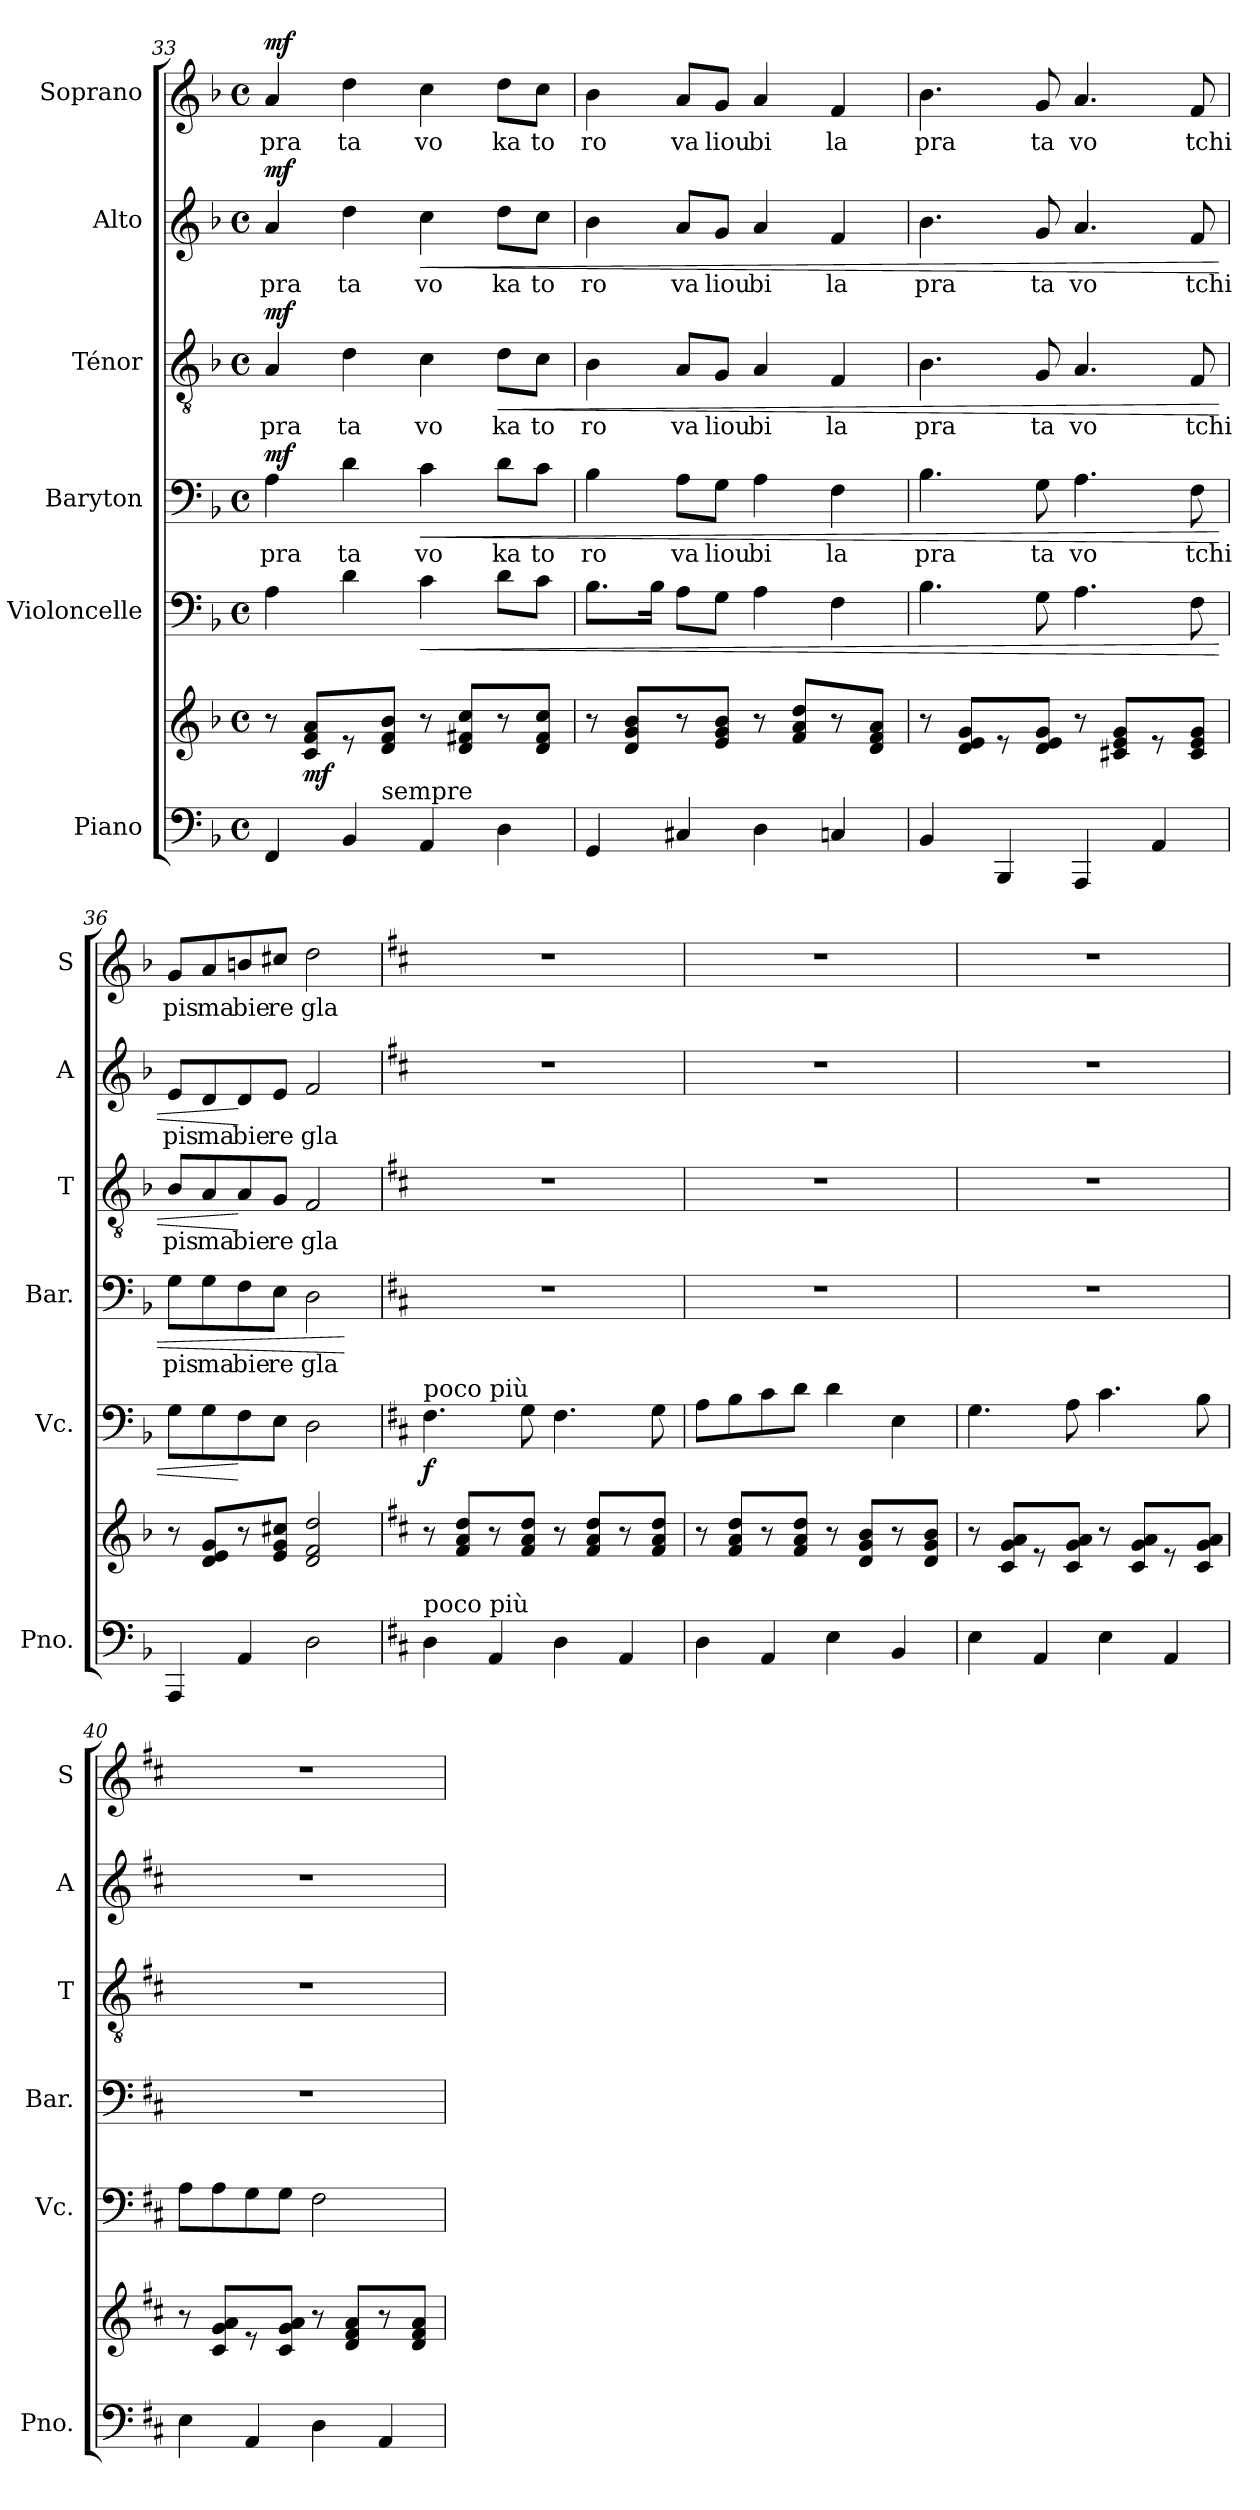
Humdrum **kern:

**kern	**kern	**dynam	**kern	**dynam	**kern	**text	**dynam	**kern	**text	**dynam	**kern	**text	**dynam	**kern	**text	**dynam
*part6	*part6	*part6	*part5	*part5	*part4	*part4	*part4	*part3	*part3	*part3	*part2	*part2	*part2	*part1	*part1	*part1
*staff7	*staff6	*staff6/7	*staff5	*staff5	*staff4	*staff4	*staff4	*staff3	*staff3	*staff3	*staff2	*staff2	*staff2	*staff1	*staff1	*staff1
*I"Piano	*	*	*I"Violoncelle	*	*I"Baryton	*	*	*I"Ténor	*	*	*I"Alto	*	*	*I"Soprano	*	*
*I'Pno.	*	*	*I'Vc.	*	*I'Bar.	*	*	*I'T	*	*	*I'A	*	*	*I'S	*	*
!!LO:PB:g=z
*clefF4	*clefG2	*	*clefF4	*	*clefF4	*	*	*clefGv2	*	*	*clefG2	*	*	*clefG2	*	*
*k[b-]	*k[b-]	*	*k[b-]	*	*k[b-]	*	*	*k[b-]	*	*	*k[b-]	*	*	*k[b-]	*	*
*d:	*d:	*	*d:	*	*d:	*	*	*d:	*	*	*d:	*	*	*d:	*	*
*M4/4	*M4/4	*	*M4/4	*	*M4/4	*	*	*M4/4	*	*	*M4/4	*	*	*M4/4	*	*
*met(c)	*met(c)	*	*met(c)	*	*met(c)	*	*	*met(c)	*	*	*met(c)	*	*	*met(c)	*	*
=33	=33	=33	=33	=33	=33	=33	=33	=33	=33	=33	=33	=33	=33	=33	=33	=33
!	!	!	!	!	!	!LO:LY:b	!LO:DY:b	!	!LO:LY:b	!LO:DY:b	!	!LO:LY:b	!LO:DY:b	!	!LO:LY:b	!LO:DY:b
*^	*	*	*	*	*	*	*	*	*	*	*	*	*	*	*	*
4FF/	4.ryy	8r	.	4A\	.	4A\	pra	mf	4A/	pra	mf	4a/	pra	mf	4a/	pra	mf
!	!	!	!LO:DY:b	!	!	!	!	!	!	!	!	!	!	!	!	!	!
.	.	8c/ 8f/ 8a/L	mf	.	.	.	.	.	.	.	.	.	.	.	.	.	.
!	!	!	!	!	!	!	!LO:LY:b	!	!	!LO:LY:b	!	!	!LO:LY:b	!	!	!LO:LY:b	!
4BB-/	.	8r	.	4d\	.	4d\	ta	.	4d\	ta	.	4dd\	ta	.	4dd\	ta	.
!	!LO:TX:a:t=sempre	!	!	!	!	!	!	!	!	!	!	!	!	!	!	!	!
.	2ryy	8d/ 8f/ 8b-/J	.	.	.	.	.	.	.	.	.	.	.	.	.	.	.
!	!	!	!	!	!LO:HP:b	!	!LO:LY:b	!LO:HP:b	!	!LO:LY:b	!	!	!LO:LY:b	!LO:HP:b	!	!LO:LY:b	!
4AA/	.	8r	.	4c\	<	4c\	vo	<	4c\	vo	.	4cc\	vo	<	4cc\	vo	.
.	.	8d/ 8f#X/ 8cc/L	.	.	.	.	.	.	.	.	.	.	.	.	.	.	.
!	!	!	!	!	!	!	!LO:LY:b	!	!	!LO:LY:b	!LO:HP:b	!	!LO:LY:b	!	!	!LO:LY:b	!
4D\	.	8r	.	8d\L	.	8d\L	ka	.	8d\L	ka	<	8dd\L	ka	.	8dd\L	ka	.
!	!	!	!	!	!	!	!LO:LY:b	!	!	!LO:LY:b	!	!	!LO:LY:b	!	!	!LO:LY:b	!
.	8ryy	8d/ 8f#/ 8cc/J	.	8c\J	.	8c\J	to	.	8c\J	to	.	8cc\J	to	.	8cc\J	to	.
=34	=34	=34	=34	=34	=34	=34	=34	=34	=34	=34	=34	=34	=34	=34	=34	=34	=34
!	!	!	!	!	!	!	!LO:LY:b	!	!	!LO:LY:b	!	!	!LO:LY:b	!	!	!LO:LY:b	!
*v	*v	*	*	*	*	*	*	*	*	*	*	*	*	*	*	*	*
4GG/	8r	.	8.B-\L	.	4B-\	ro	.	4B-\	ro	.	4b-\	ro	.	4b-\	ro	.
.	8d/ 8g/ 8b-/L	.	.	.	.	.	.	.	.	.	.	.	.	.	.	.
.	.	.	16B-\Jk	.	.	.	.	.	.	.	.	.	.	.	.	.
!	!	!	!	!	!	!LO:LY:b	!	!	!LO:LY:b	!	!	!LO:LY:b	!	!	!LO:LY:b	!
4C#X/	8r	.	8A\L	.	8A\L	va	.	8A/L	va	.	8a/L	va	.	8a/L	va	.
!	!	!	!	!	!	!LO:LY:b	!	!	!LO:LY:b	!	!	!LO:LY:b	!	!	!LO:LY:b	!
.	8e/ 8g/ 8b-/J	.	8G\J	.	8G\J	liou	.	8G/J	liou	.	8g/J	liou	.	8g/J	liou	.
!	!	!	!	!	!	!LO:LY:b	!	!	!LO:LY:b	!	!	!LO:LY:b	!	!	!LO:LY:b	!
4D\	8r	.	4A\	.	4A\	bi	.	4A/	bi	.	4a/	bi	.	4a/	bi	.
.	8f/ 8a/ 8dd/L	.	.	.	.	.	.	.	.	.	.	.	.	.	.	.
!	!	!	!	!	!	!LO:LY:b	!	!	!LO:LY:b	!	!	!LO:LY:b	!	!	!LO:LY:b	!
4Cn/	8r	.	4F\	.	4F\	la	.	4F/	la	.	4f/	la	.	4f/	la	.
.	8d/ 8f/ 8a/J	.	.	.	.	.	.	.	.	.	.	.	.	.	.	.
=35	=35	=35	=35	=35	=35	=35	=35	=35	=35	=35	=35	=35	=35	=35	=35	=35
!	!	!	!	!	!	!LO:LY:b	!	!	!LO:LY:b	!	!	!LO:LY:b	!	!	!LO:LY:b	!
4BB-/	8r	.	4.B-\	.	4.B-\	pra	.	4.B-\	pra	.	4.b-\	pra	.	4.b-\	pra	.
.	8d/ 8e/ 8g/L	.	.	.	.	.	.	.	.	.	.	.	.	.	.	.
4BBB-/	8r	.	.	.	.	.	.	.	.	.	.	.	.	.	.	.
!	!	!	!	!	!	!LO:LY:b	!	!	!LO:LY:b	!	!	!LO:LY:b	!	!	!LO:LY:b	!
.	8d/ 8e/ 8g/J	.	8G\	.	8G\	ta	.	8G/	ta	.	8g/	ta	.	8g/	ta	.
!	!	!	!	!	!	!LO:LY:b	!	!	!LO:LY:b	!	!	!LO:LY:b	!	!	!LO:LY:b	!
4AAA/	8r	.	4.A\	.	4.A\	vo	.	4.A/	vo	.	4.a/	vo	.	4.a/	vo	.
.	8c#X/ 8e/ 8g/L	.	.	.	.	.	.	.	.	.	.	.	.	.	.	.
4AA/	8r	.	.	.	.	.	.	.	.	.	.	.	.	.	.	.
!	!	!	!	!	!	!LO:LY:b	!	!	!LO:LY:b	!	!	!LO:LY:b	!	!	!LO:LY:b	!
.	8c#/ 8e/ 8g/J	.	8F\	.	8F\	tchi	.	8F/	tchi	.	8f/	tchi	.	8f/	tchi	.
=36	=36	=36	=36	=36	=36	=36	=36	=36	=36	=36	=36	=36	=36	=36	=36	=36
!	!	!	!	!	!	!LO:LY:b	!	!	!LO:LY:b	!	!	!LO:LY:b	!	!	!LO:LY:b	!
4AAA/	8r	.	8G\L	.	8G\L	pis	.	8B-/L	pis	.	8e/L	pis	.	8g/L	pis	.
!	!	!	!	!	!	!LO:LY:b	!	!	!LO:LY:b	!	!	!LO:LY:b	!	!	!LO:LY:b	!
.	8d/ 8e/ 8g/L	.	8G\	.	8G\	ma	.	8A/	ma	.	8d/	ma	.	8a/	ma	.
!	!	!	!	!	!	!LO:LY:b	!	!	!LO:LY:b	!	!	!LO:LY:b	!	!	!LO:LY:b	!
4AA/	8r	.	8F\	[	8F\	bie	.	8A/	bie	[	8d/	bie	[	8bn/	bie	.
!	!	!	!	!	!	!LO:LY:b	!	!	!LO:LY:b	!	!	!LO:LY:b	!	!	!LO:LY:b	!
.	8e/ 8g/ 8cc#X/J	.	8E\J	.	8E\J	re	.	8G/J	re	.	8e/J	re	.	8cc#X/J	re	.
!	!	!	!	!	!	!LO:LY:b	!	!	!LO:LY:b	!	!	!LO:LY:b	!	!	!LO:LY:b	!
2D\	2d/ 2f/ 2dd/	.	2D\	.	2D\	gla	.	2F/	gla	.	2f/	gla	.	2dd\	gla	.
.	.	.	.	.	.	.	[	.	.	.	.	.	.	.	.	.
!!LO:PB:g=z
=37	=37	=37	=37	=37	=37	=37	=37	=37	=37	=37	=37	=37	=37	=37	=37	=37
*k[f#c#]	*k[f#c#]	*	*k[f#c#]	*	*k[f#c#]	*	*	*k[f#c#]	*	*	*k[f#c#]	*	*	*k[f#c#]	*	*
*D:	*D:	*	*D:	*	*D:	*	*	*D:	*	*	*D:	*	*	*D:	*	*
!	!	!	!LO:TX:a:t=poco più	!	!	!	!	!	!	!	!	!	!	!	!	!
!LO:TX:a:t=poco più	!	!	!	!	!	!	!	!	!	!	!	!	!	!	!	!
!	!	!	!	!LO:DY:b	!	!	!	!	!	!	!	!	!	!	!	!
4D\	8r	.	4.F#\	f	1r	.	.	1r	.	.	1r	.	.	1r	.	.
.	8f#/ 8a/ 8dd/L	.	.	.	.	.	.	.	.	.	.	.	.	.	.	.
4AA/	8r	.	.	.	.	.	.	.	.	.	.	.	.	.	.	.
.	8f#/ 8a/ 8dd/J	.	8G\	.	.	.	.	.	.	.	.	.	.	.	.	.
4D\	8r	.	4.F#\	.	.	.	.	.	.	.	.	.	.	.	.	.
.	8f#/ 8a/ 8dd/L	.	.	.	.	.	.	.	.	.	.	.	.	.	.	.
4AA/	8r	.	.	.	.	.	.	.	.	.	.	.	.	.	.	.
.	8f#/ 8a/ 8dd/J	.	8G\	.	.	.	.	.	.	.	.	.	.	.	.	.
=38	=38	=38	=38	=38	=38	=38	=38	=38	=38	=38	=38	=38	=38	=38	=38	=38
4D\	8r	.	8A\L	.	1r	.	.	1r	.	.	1r	.	.	1r	.	.
.	8f#/ 8a/ 8dd/L	.	8B\	.	.	.	.	.	.	.	.	.	.	.	.	.
4AA/	8r	.	8c#\	.	.	.	.	.	.	.	.	.	.	.	.	.
.	8f#/ 8a/ 8dd/J	.	8d\J	.	.	.	.	.	.	.	.	.	.	.	.	.
4E\	8r	.	4d\	.	.	.	.	.	.	.	.	.	.	.	.	.
.	8d/ 8g/ 8b/L	.	.	.	.	.	.	.	.	.	.	.	.	.	.	.
4BB/	8r	.	4E\	.	.	.	.	.	.	.	.	.	.	.	.	.
.	8d/ 8g/ 8b/J	.	.	.	.	.	.	.	.	.	.	.	.	.	.	.
=39	=39	=39	=39	=39	=39	=39	=39	=39	=39	=39	=39	=39	=39	=39	=39	=39
4E\	8r	.	4.G\	.	1r	.	.	1r	.	.	1r	.	.	1r	.	.
.	8c#/ 8g/ 8a/L	.	.	.	.	.	.	.	.	.	.	.	.	.	.	.
4AA/	8r	.	.	.	.	.	.	.	.	.	.	.	.	.	.	.
.	8c#/ 8g/ 8a/J	.	8A\	.	.	.	.	.	.	.	.	.	.	.	.	.
4E\	8r	.	4.c#\	.	.	.	.	.	.	.	.	.	.	.	.	.
.	8c#/ 8g/ 8a/L	.	.	.	.	.	.	.	.	.	.	.	.	.	.	.
4AA/	8r	.	.	.	.	.	.	.	.	.	.	.	.	.	.	.
.	8c#/ 8g/ 8a/J	.	8B\	.	.	.	.	.	.	.	.	.	.	.	.	.
=40	=40	=40	=40	=40	=40	=40	=40	=40	=40	=40	=40	=40	=40	=40	=40	=40
4E\	8r	.	8A\L	.	1r	.	.	1r	.	.	1r	.	.	1r	.	.
.	8c#/ 8g/ 8a/L	.	8A\	.	.	.	.	.	.	.	.	.	.	.	.	.
4AA/	8r	.	8G\	.	.	.	.	.	.	.	.	.	.	.	.	.
.	8c#/ 8g/ 8a/J	.	8G\J	.	.	.	.	.	.	.	.	.	.	.	.	.
4D\	8r	.	2F#\	.	.	.	.	.	.	.	.	.	.	.	.	.
.	8d/ 8f#/ 8a/L	.	.	.	.	.	.	.	.	.	.	.	.	.	.	.
4AA/	8r	.	.	.	.	.	.	.	.	.	.	.	.	.	.	.
.	8d/ 8f#/ 8a/J	.	.	.	.	.	.	.	.	.	.	.	.	.	.	.
=	=	=	=	=	=	=	=	=	=	=	=	=	=	=	=	=
*-	*-	*-	*-	*-	*-	*-	*-	*-	*-	*-	*-	*-	*-	*-	*-	*-
